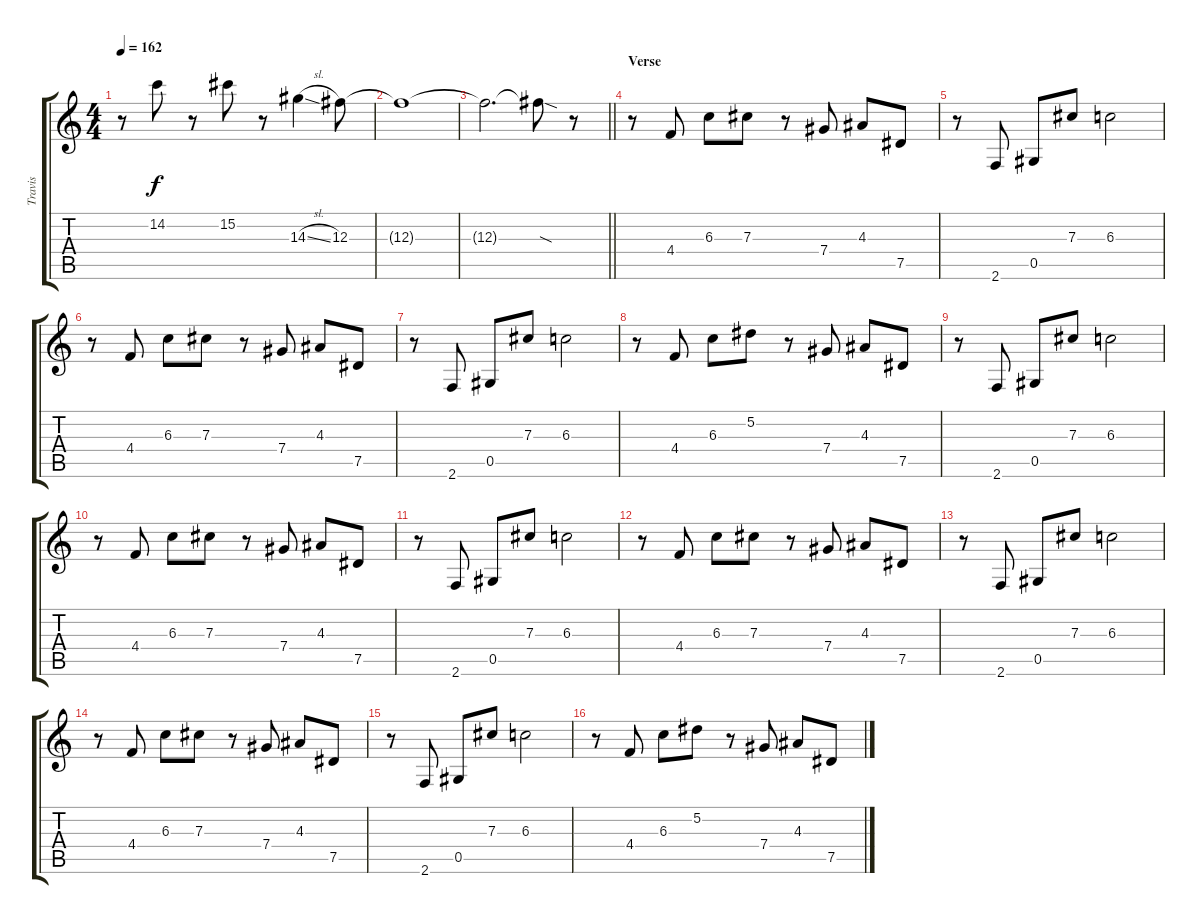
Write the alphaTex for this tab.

\track ("Travis" "Travis") {instrument overdrivenguitar}
\staff {score tabs}
\tuning (Eb4 Bb3 Gb3 Db3 Ab2 Eb2) {hide}
\ts (4 4)
\tempo 162
\clef g2
\ks c
r.8{dy f} 14.2.8 r.8 15.2.8 r.8 14.3{sl}.4 12.3.8 |
12.3{t}.1 |
\barLineRight lightlight
12.3{t}.2{d} 12.3{sod t}.8 r.8 |
\section ("" "Verse")
r.8{instrument acousticguitarsteel} 4.4.8 6.3.8 7.3.8 r.8 7.4.8 4.3.8 7.5.8 |
r.8 2.6.8 0.5.8 7.3.8 6.3.2 |
r.8 4.4.8 6.3.8 7.3.8 r.8 7.4.8 4.3.8 7.5.8 |
r.8 2.6.8 0.5.8 7.3.8 6.3.2 |
r.8 4.4.8 6.3.8 5.2.8 r.8 7.4.8 4.3.8 7.5.8 |
r.8 2.6.8 0.5.8 7.3.8 6.3.2 |
r.8 4.4.8 6.3.8 7.3.8 r.8 7.4.8 4.3.8 7.5.8 |
r.8 2.6.8 0.5.8 7.3.8 6.3.2 |
r.8 4.4.8 6.3.8 7.3.8 r.8 7.4.8 4.3.8 7.5.8 |
r.8 2.6.8 0.5.8 7.3.8 6.3.2 |
r.8 4.4.8 6.3.8 7.3.8 r.8 7.4.8 4.3.8 7.5.8 |
r.8 2.6.8 0.5.8 7.3.8 6.3.2 |
r.8 4.4.8 6.3.8 5.2.8 r.8 7.4.8 4.3.8 7.5.8
